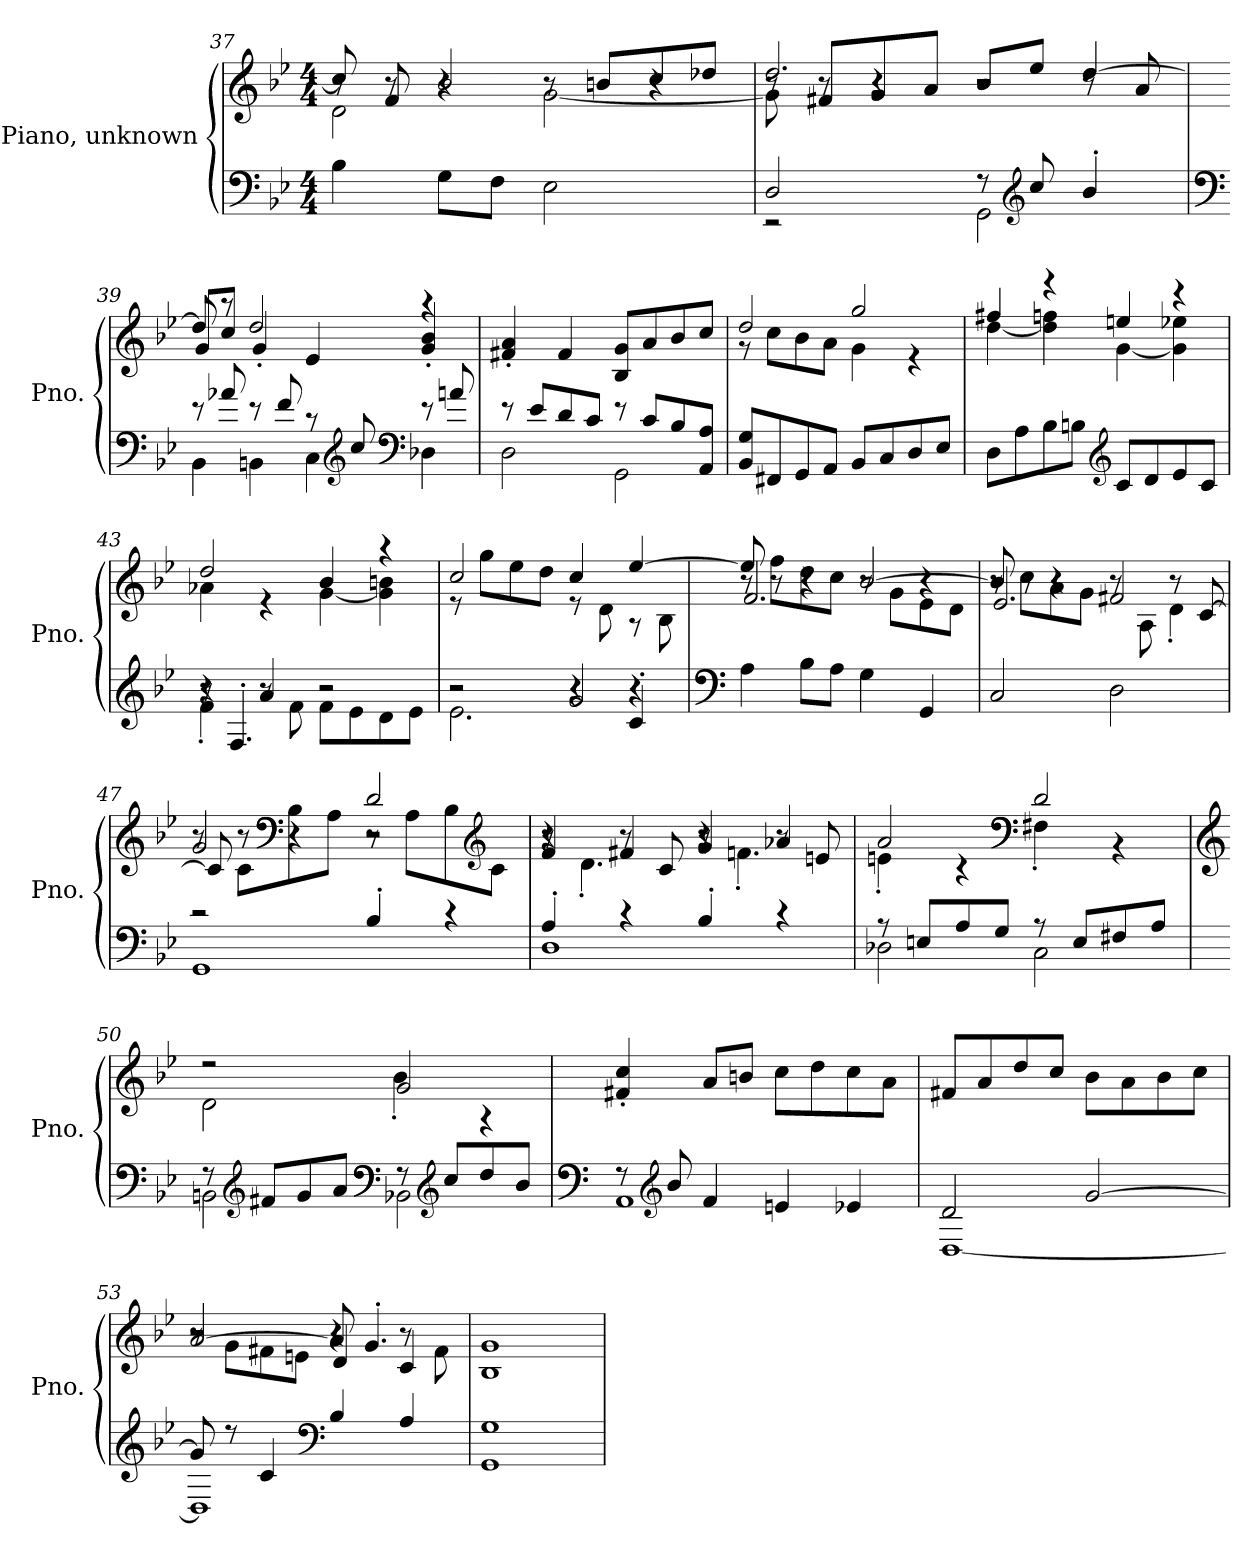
**kern	**kern
*part1	*part1
*staff2	*staff1
*I"Piano, unknown	*
*I'Pno.	*
*clefF4	*clefG2
*k[b-e-]	*k[b-e-]
*M4/4	*M4/4
=37	=37
*	*^
*	*	*^
4B-\	8cc/]	2d\	8r
.	8r	.	8f/
8G\L	2b-/	.	4r
8F\J	.	.	.
2E-\	.	[2g\	8r
.	.	.	8bn/L
.	4r	.	8cc/
.	.	.	8dd-X/J
=38	=38	=38	=38
*^	*	*	*
2D/	2r	2.dd/	8g\]	8r
.	.	.	8r	8f#X/L
.	.	.	4r	8g/
.	.	.	.	8a/J
8r	2GG\	.	2r	8b-/L
*clefG2	*	*	*	*
8cc/	.	.	.	8ee-/J
4b-'/	.	[4dd/	.	8r
.	.	.	.	8a/
*	*	*v	*v	*v
!!LO:LB:g=z
=39	=39	=39
*clefF4	*	*
*	*	*^
8r	4BB-\	8dd/]	8g/L
8a-X/	.	8r	8cc/J
8r	4BBn\	2dd/	4g'/
8f/	.	.	.
8r	4C\	.	4e-/
*clefG2	*	*	*
8cc/	.	.	.
*clefF4	*	*	*
8r	4D-X\	4r	4g/' 4b-/'
8an/	.	.	.
*	*	*v	*v
=40	=40	=40
8r	2D\	4f#X/' 4a/'
8e-/L	.	.
8d/	.	4f#/
8c/J	.	.
8r	2GG\	8B-/ 8g/L
8c/L	.	8a/
8B-/	.	8b-/
8AA/ 8A/J	.	8cc/J
*v	*v	*
=41	=41
*	*^
8BB-/ 8G/L	2dd/	8r
8FF#X/	.	8cc\L
8GG/	.	8b-\
8AA/J	.	8a\J
8BB-/L	2gg/	4g\
8C/	.	.
8D/	.	4r
8E-/J	.	.
!!LO:PB:g=z	!!
=42	=42	=42
8D\L	4ff#X/	[4dd\
8A\	.	.
8B-\	4r	4dd\] 4ffn\
8Bn\J	.	.
*clefG2	*	*
8c/L	4een/	[4g\
8d/	.	.
8e-/	4r	4g\] 4ee-X\
8c/J	.	.
=43	=43	=43
*^	*	*
*	*^	*	*
4r	4f'\	8r	2dd/	4a-X\
.	.	4.F'/	.	.
4a/	8r	.	.	4r
.	8f\	.	.	.
2r	8f\L	2r	4b-/	[4g\
.	8e-\	.	.	.
.	8d\	.	4r	4g\] 4bn\
.	8e-\J	.	.	.
=44	=44	=44	=44	=44
2r	2.e-\	2r	2cc/	8r
.	.	.	.	8gg\L
.	.	.	.	8ee-\
.	.	.	.	8dd\J
2g/	.	4r	4cc/	8r
.	.	.	.	8d\
.	4r	4c'/	[4ee-/	8r
.	.	.	.	8B-\
*v	*v	*v	*	*
*	*v	*v
=45	=45
*clefF4	*
*	*^
*	*	*^
4A\	8ee-/]	8r	2.f/
.	8r	8ff\L	.
8B-\L	4r	8dd\	.
8A\J	.	8cc\J	.
4G\	[2b-/	8r	.
.	.	8g\L	.
4GG/	.	8e-\	4r
.	.	8d\J	.
!!LO:LB:g=z	!!	!!
=46	=46	=46	=46
2C/	8b-/]	8r	2.e-/
.	8r	8cc\L	.
.	4r	8a\	.
.	.	8g\J	.
2D\	2f#X/	8r	.
.	.	8A\	.
.	.	4d'\	8r
.	.	.	[8c/
=47	=47	=47	=47
*^	*	*	*
2r	1GG	2g/	8r	8c/]
.	.	.	8c\L	8r
*	*	*clefF4	*	*
.	.	.	8B-\	4r
.	.	.	8A\J	.
4B-'/	.	2d/	8r	2r
.	.	.	8A\L	.
4r	.	.	8B-\	.
*	*	*clefG2	*	*
.	.	.	8c\J	.
=48	=48	=48	=48	=48
4A'/	1D	4f/	8r	4r
.	.	.	4.d'\	.
4r	.	4f#X/	.	8r
.	.	.	.	8c/
4B-'/	.	4g/	8r	4r
.	.	.	4.fn'\	.
4r	.	4a-X/	.	8r
.	.	.	.	8en/
*	*	*	*v	*v
!!LO:LB:g=z
=49	=49	=49	=49
8r	2D-X\	2a/	4en'\
8En/L	.	.	.
8A/	.	.	4r
8G/J	.	.	.
*	*	*clefF4	*
8r	2C\	2d/	4F#X'\
8E/L	.	.	.
8F#X/	.	.	4r
8A/J	.	.	.
=50	=50	=50	=50
*	*	*clefG2	*
8r	2BBn\	2r	2d\
*clefG2	*	*	*
8f#X/L	.	.	.
8g/	.	.	.
8a/J	.	.	.
*clefF4	*	*	*
8r	2BB-X\	2g/	4b-'\
*clefG2	*	*	*
8cc/L	.	.	.
8dd/	.	.	4r
8b-/J	.	.	.
*	*	*v	*v
=51	=51	=51
*clefF4	*	*
8r	1AA	4f#X/' 4cc/'
*clefG2	*	*
8b-/	.	.
4f/	.	8a/L
.	.	8bn/J
4en/	.	8cc\L
.	.	8dd\
4e-X/	.	8cc\
.	.	8a\J
!!LO:LB:g=z
=52	=52	=52
2d/	[1D	8f#X/L
.	.	8a/
.	.	8dd/
.	.	8cc/J
[2g/	.	8b-\L
.	.	8a\
.	.	8b-\
.	.	8cc\J
=53	=53	=53
*	*	*^
*	*	*	*^
8g/]	1D]	[2a/	8r	2r
8r	.	.	8g\L	.
4c/	.	.	8f#X\	.
.	.	.	8en\J	.
*clefF4	*	*	*	*
4B-/	.	8a/]	4r	4d/
.	.	4.g'/	.	.
4A/	.	.	8r	4c/
.	.	.	8f#\	.
*v	*v	*	*	*
*	*v	*v	*v
=54	=54
1GG 1G	1B- 1g
=	=
*-	*-
